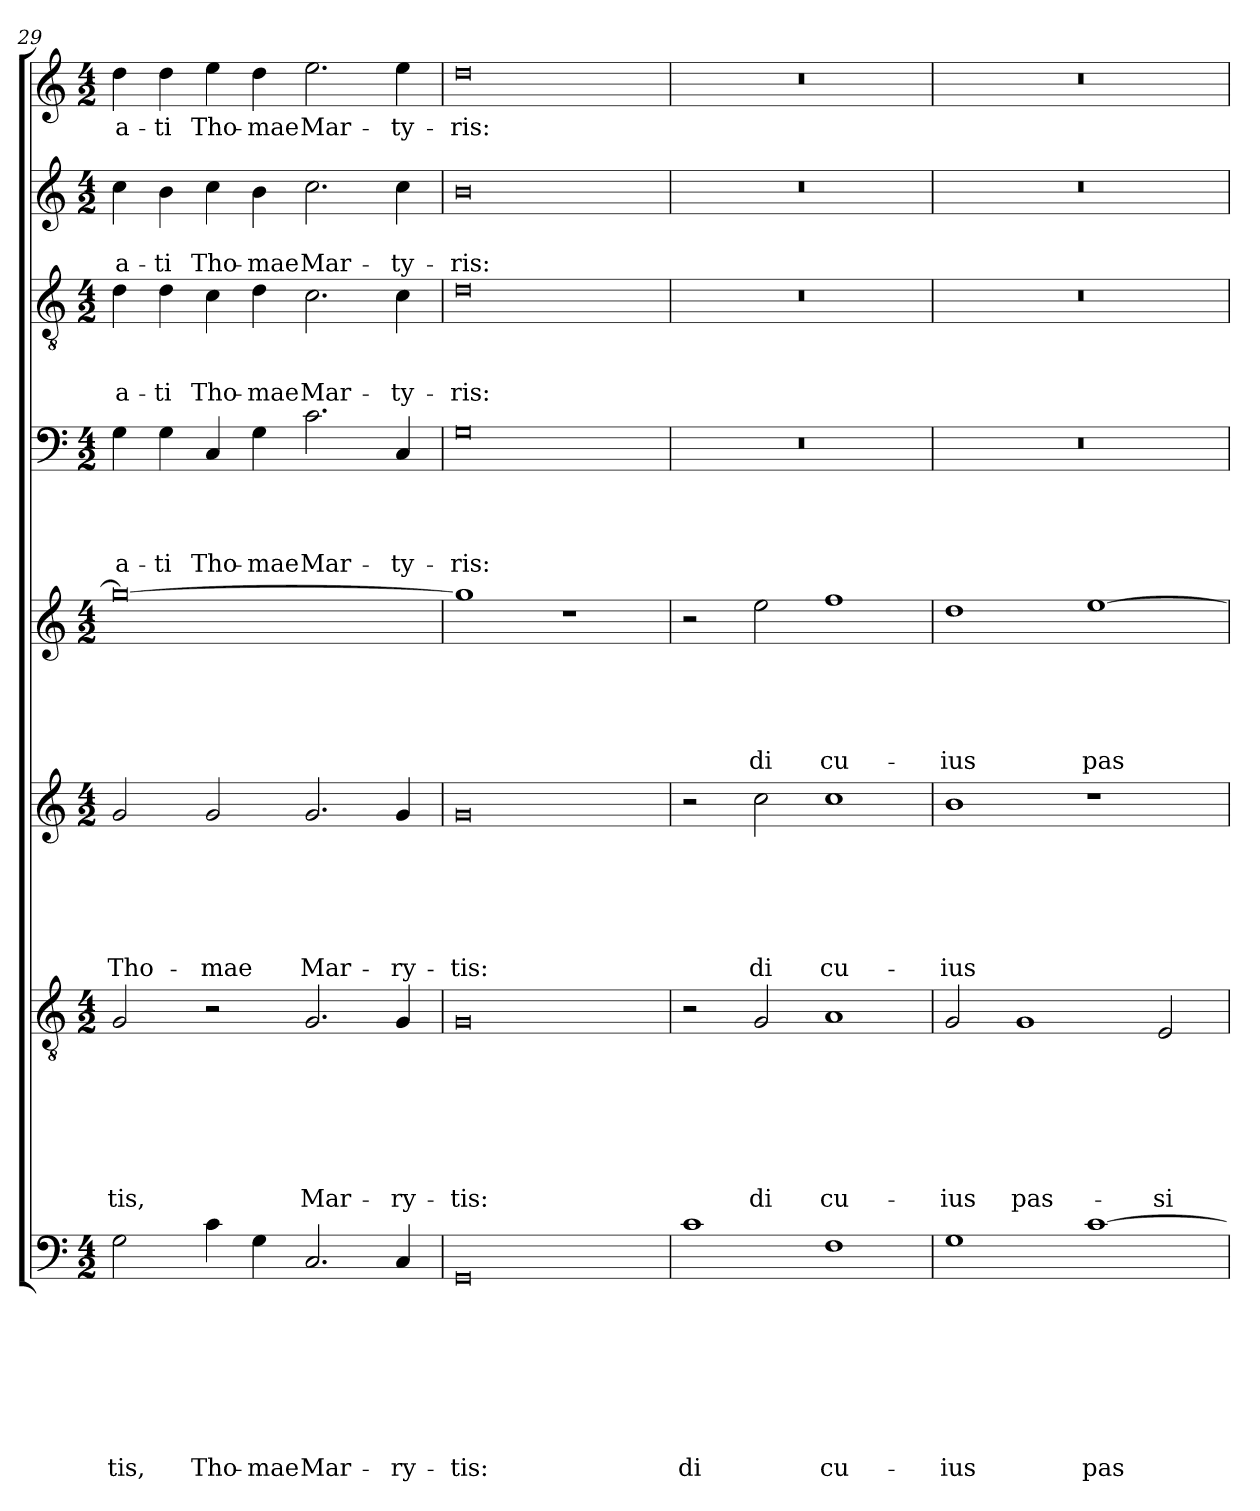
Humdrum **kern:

**kern	**text	**text	**text	**text	**text	**text	**text	**text	**kern	**text	**text	**text	**text	**text	**text	**text	**kern	**text	**text	**text	**text	**text	**text	**kern	**text	**text	**text	**text	**text	**kern	**text	**text	**text	**text	**kern	**text	**text	**text	**kern	**text	**text	**kern	**text
*part8	*part8	*part8	*part8	*part8	*part8	*part8	*part8	*part8	*part7	*part7	*part7	*part7	*part7	*part7	*part7	*part7	*part6	*part6	*part6	*part6	*part6	*part6	*part6	*part5	*part5	*part5	*part5	*part5	*part5	*part4	*part4	*part4	*part4	*part4	*part3	*part3	*part3	*part3	*part2	*part2	*part2	*part1	*part1
*staff8	*staff8	*staff8	*staff8	*staff8	*staff8	*staff8	*staff8	*staff8	*staff7	*staff7	*staff7	*staff7	*staff7	*staff7	*staff7	*staff7	*staff6	*staff6	*staff6	*staff6	*staff6	*staff6	*staff6	*staff5	*staff5	*staff5	*staff5	*staff5	*staff5	*staff4	*staff4	*staff4	*staff4	*staff4	*staff3	*staff3	*staff3	*staff3	*staff2	*staff2	*staff2	*staff1	*staff1
!!LO:PB:g=z
*clefF4	*	*	*	*	*	*	*	*	*clefGv2	*	*	*	*	*	*	*	*clefG2	*	*	*	*	*	*	*clefG2	*	*	*	*	*	*clefF4	*	*	*	*	*clefGv2	*	*	*	*clefG2	*	*	*clefG2	*
*k[]	*	*	*	*	*	*	*	*	*k[]	*	*	*	*	*	*	*	*k[]	*	*	*	*	*	*	*k[]	*	*	*	*	*	*k[]	*	*	*	*	*k[]	*	*	*	*k[]	*	*	*k[]	*
*C:	*	*	*	*	*	*	*	*	*C:	*	*	*	*	*	*	*	*C:	*	*	*	*	*	*	*C:	*	*	*	*	*	*C:	*	*	*	*	*C:	*	*	*	*C:	*	*	*C:	*
*M4/2	*	*	*	*	*	*	*	*	*M4/2	*	*	*	*	*	*	*	*M4/2	*	*	*	*	*	*	*M4/2	*	*	*	*	*	*M4/2	*	*	*	*	*M4/2	*	*	*	*M4/2	*	*	*M4/2	*
=29	=29	=29	=29	=29	=29	=29	=29	=29	=29	=29	=29	=29	=29	=29	=29	=29	=29	=29	=29	=29	=29	=29	=29	=29	=29	=29	=29	=29	=29	=29	=29	=29	=29	=29	=29	=29	=29	=29	=29	=29	=29	=29	=29
!	!	!	!	!	!	!	!	!LO:LY:b	!	!	!	!	!	!	!	!LO:LY:b	!	!	!	!	!	!	!LO:LY:b	!	!	!	!	!	!	!	!	!	!	!LO:LY:b	!	!	!	!LO:LY:b	!	!	!LO:LY:b	!	!LO:LY:b
2G\	.	.	.	.	.	.	.	-tis,	2G/	.	.	.	.	.	.	-tis,	2g/	.	.	.	.	.	Tho-	0gg_	.	.	.	.	.	4G\	.	.	.	-a-	4d\	.	.	-a-	4cc\	.	-a-	4dd\	-a-
!	!	!	!	!	!	!	!	!	!	!	!	!	!	!	!	!	!	!	!	!	!	!	!	!	!	!	!	!	!	!	!	!	!	!LO:LY:b	!	!	!	!LO:LY:b	!	!	!LO:LY:b	!	!LO:LY:b
.	.	.	.	.	.	.	.	.	.	.	.	.	.	.	.	.	.	.	.	.	.	.	.	.	.	.	.	.	.	4G\	.	.	.	-ti	4d\	.	.	-ti	4b\	.	-ti	4dd\	-ti
!	!	!	!	!	!	!	!	!LO:LY:b	!	!	!	!	!	!	!	!	!	!	!	!	!	!	!LO:LY:b	!	!	!	!	!	!	!	!	!	!	!LO:LY:b	!	!	!	!LO:LY:b	!	!	!LO:LY:b	!	!LO:LY:b
4c\	.	.	.	.	.	.	.	Tho-	2r	.	.	.	.	.	.	.	2g/	.	.	.	.	.	-mae	.	.	.	.	.	.	4C/	.	.	.	Tho-	4c\	.	.	Tho-	4cc\	.	Tho-	4ee\	Tho-
!	!	!	!	!	!	!	!	!LO:LY:b	!	!	!	!	!	!	!	!	!	!	!	!	!	!	!	!	!	!	!	!	!	!	!	!	!	!LO:LY:b	!	!	!	!LO:LY:b	!	!	!LO:LY:b	!	!LO:LY:b
4G\	.	.	.	.	.	.	.	-mae	.	.	.	.	.	.	.	.	.	.	.	.	.	.	.	.	.	.	.	.	.	4G\	.	.	.	-mae	4d\	.	.	-mae	4b\	.	-mae	4dd\	-mae
!	!	!	!	!	!	!	!	!LO:LY:b	!	!	!	!	!	!	!	!LO:LY:b	!	!	!	!	!	!	!LO:LY:b	!	!	!	!	!	!	!	!	!	!	!LO:LY:b	!	!	!	!LO:LY:b	!	!	!LO:LY:b	!	!LO:LY:b
2.C/	.	.	.	.	.	.	.	Mar-	2.G/	.	.	.	.	.	.	Mar-	2.g/	.	.	.	.	.	Mar-	.	.	.	.	.	.	2.c\	.	.	.	Mar-	2.c\	.	.	Mar-	2.cc\	.	Mar-	2.ee\	Mar-
!	!	!	!	!	!	!	!	!LO:LY:b	!	!	!	!	!	!	!	!LO:LY:b	!	!	!	!	!	!	!LO:LY:b	!	!	!	!	!	!	!	!	!	!	!LO:LY:b	!	!	!	!LO:LY:b	!	!	!LO:LY:b	!	!LO:LY:b
4C/	.	.	.	.	.	.	.	-ry-	4G/	.	.	.	.	.	.	-ry-	4g/	.	.	.	.	.	-ry-	.	.	.	.	.	.	4C/	.	.	.	-ty-	4c\	.	.	-ty-	4cc\	.	-ty-	4ee\	-ty-
=30	=30	=30	=30	=30	=30	=30	=30	=30	=30	=30	=30	=30	=30	=30	=30	=30	=30	=30	=30	=30	=30	=30	=30	=30	=30	=30	=30	=30	=30	=30	=30	=30	=30	=30	=30	=30	=30	=30	=30	=30	=30	=30	=30
!	!	!	!	!	!	!	!	!LO:LY:b	!	!	!	!	!	!	!	!LO:LY:b	!	!	!	!	!	!	!LO:LY:b	!	!	!	!	!	!	!	!	!	!	!LO:LY:b	!	!	!	!LO:LY:b	!	!	!LO:LY:b	!	!LO:LY:b
0GG	.	.	.	.	.	.	.	-tis:	0G	.	.	.	.	.	.	-tis:	0g	.	.	.	.	.	-tis:	1gg]	.	.	.	.	.	0G	.	.	.	-ris:	0d	.	.	-ris:	0b	.	-ris:	0dd	-ris:
.	.	.	.	.	.	.	.	.	.	.	.	.	.	.	.	.	.	.	.	.	.	.	.	1r	.	.	.	.	.	.	.	.	.	.	.	.	.	.	.	.	.	.	.
=31	=31	=31	=31	=31	=31	=31	=31	=31	=31	=31	=31	=31	=31	=31	=31	=31	=31	=31	=31	=31	=31	=31	=31	=31	=31	=31	=31	=31	=31	=31	=31	=31	=31	=31	=31	=31	=31	=31	=31	=31	=31	=31	=31
!	!	!	!	!	!	!	!	!LO:LY:b	!	!	!	!	!	!	!	!	!	!	!	!	!	!	!	!	!	!	!	!	!	!	!	!	!	!	!	!	!	!	!	!	!	!	!
1c	.	.	.	.	.	.	.	di	2r	.	.	.	.	.	.	.	2r	.	.	.	.	.	.	2r	.	.	.	.	.	0r	.	.	.	.	0r	.	.	.	0r	.	.	0r	.
!	!	!	!	!	!	!	!	!	!	!	!	!	!	!	!	!LO:LY:b	!	!	!	!	!	!	!LO:LY:b	!	!	!	!	!	!LO:LY:b	!	!	!	!	!	!	!	!	!	!	!	!	!	!
.	.	.	.	.	.	.	.	.	2G/	.	.	.	.	.	.	di	2cc\	.	.	.	.	.	di	2ee\	.	.	.	.	di	.	.	.	.	.	.	.	.	.	.	.	.	.	.
!	!	!	!	!	!	!	!	!LO:LY:b	!	!	!	!	!	!	!	!LO:LY:b	!	!	!	!	!	!	!LO:LY:b	!	!	!	!	!	!LO:LY:b	!	!	!	!	!	!	!	!	!	!	!	!	!	!
1F	.	.	.	.	.	.	.	cu-	1A	.	.	.	.	.	.	cu-	1cc	.	.	.	.	.	cu-	1ff	.	.	.	.	cu-	.	.	.	.	.	.	.	.	.	.	.	.	.	.
=32	=32	=32	=32	=32	=32	=32	=32	=32	=32	=32	=32	=32	=32	=32	=32	=32	=32	=32	=32	=32	=32	=32	=32	=32	=32	=32	=32	=32	=32	=32	=32	=32	=32	=32	=32	=32	=32	=32	=32	=32	=32	=32	=32
!	!	!	!	!	!	!	!	!LO:LY:b	!	!	!	!	!	!	!	!LO:LY:b	!	!	!	!	!	!	!LO:LY:b	!	!	!	!	!	!LO:LY:b	!	!	!	!	!	!	!	!	!	!	!	!	!	!
1G	.	.	.	.	.	.	.	-ius	2G/	.	.	.	.	.	.	-ius	1b	.	.	.	.	.	-ius	1dd	.	.	.	.	-ius	0r	.	.	.	.	0r	.	.	.	0r	.	.	0r	.
!	!	!	!	!	!	!	!	!	!	!	!	!	!	!	!	!LO:LY:b	!	!	!	!	!	!	!	!	!	!	!	!	!	!	!	!	!	!	!	!	!	!	!	!	!	!	!
.	.	.	.	.	.	.	.	.	1G	.	.	.	.	.	.	pas-	.	.	.	.	.	.	.	.	.	.	.	.	.	.	.	.	.	.	.	.	.	.	.	.	.	.	.
!	!	!	!	!	!	!	!	!LO:LY:b	!	!	!	!	!	!	!	!	!	!	!	!	!	!	!	!	!	!	!	!	!LO:LY:b	!	!	!	!	!	!	!	!	!	!	!	!	!	!
[1c	.	.	.	.	.	.	.	pas-	.	.	.	.	.	.	.	.	1r	.	.	.	.	.	.	[1ee	.	.	.	.	pas-	.	.	.	.	.	.	.	.	.	.	.	.	.	.
!	!	!	!	!	!	!	!	!	!	!	!	!	!	!	!	!LO:LY:b	!	!	!	!	!	!	!	!	!	!	!	!	!	!	!	!	!	!	!	!	!	!	!	!	!	!	!
.	.	.	.	.	.	.	.	.	2E/	.	.	.	.	.	.	-si-	.	.	.	.	.	.	.	.	.	.	.	.	.	.	.	.	.	.	.	.	.	.	.	.	.	.	.
=	=	=	=	=	=	=	=	=	=	=	=	=	=	=	=	=	=	=	=	=	=	=	=	=	=	=	=	=	=	=	=	=	=	=	=	=	=	=	=	=	=	=	=
*-	*-	*-	*-	*-	*-	*-	*-	*-	*-	*-	*-	*-	*-	*-	*-	*-	*-	*-	*-	*-	*-	*-	*-	*-	*-	*-	*-	*-	*-	*-	*-	*-	*-	*-	*-	*-	*-	*-	*-	*-	*-	*-	*-
